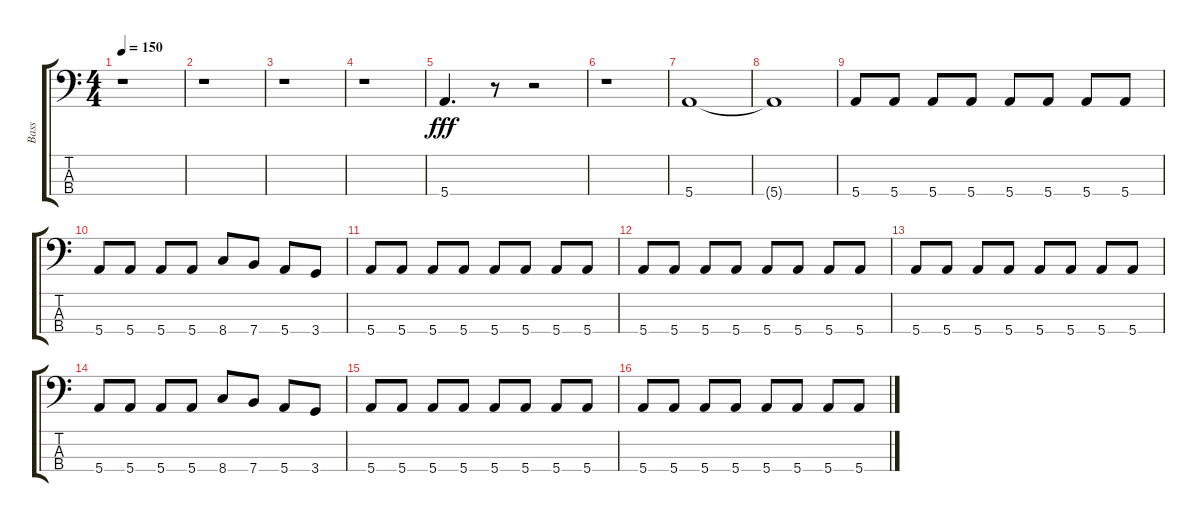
\track ("Bass" "Bass") {instrument electricbasspick}
\staff {score tabs}
\tuning (G2 D2 A1 E1) {hide}
\ts (4 4)
\tempo 150
\clef f4
\ks c
r.1{dy fff instrument electricbasspick} |
r.1 |
r.1 |
r.1 |
5.4.4{d} r.8 r.2 |
r.1 |
5.4.1 |
5.4{t}.1 |
5.4.8 5.4.8 5.4.8 5.4.8 5.4.8 5.4.8 5.4.8 5.4.8 |
5.4.8 5.4.8 5.4.8 5.4.8 8.4.8 7.4.8 5.4.8 3.4.8 |
5.4.8 5.4.8 5.4.8 5.4.8 5.4.8 5.4.8 5.4.8 5.4.8 |
5.4.8 5.4.8 5.4.8 5.4.8 5.4.8 5.4.8 5.4.8 5.4.8 |
5.4.8 5.4.8 5.4.8 5.4.8 5.4.8 5.4.8 5.4.8 5.4.8 |
5.4.8 5.4.8 5.4.8 5.4.8 8.4.8 7.4.8 5.4.8 3.4.8 |
5.4.8 5.4.8 5.4.8 5.4.8 5.4.8 5.4.8 5.4.8 5.4.8 |
5.4.8 5.4.8 5.4.8 5.4.8 5.4.8 5.4.8 5.4.8 5.4.8
